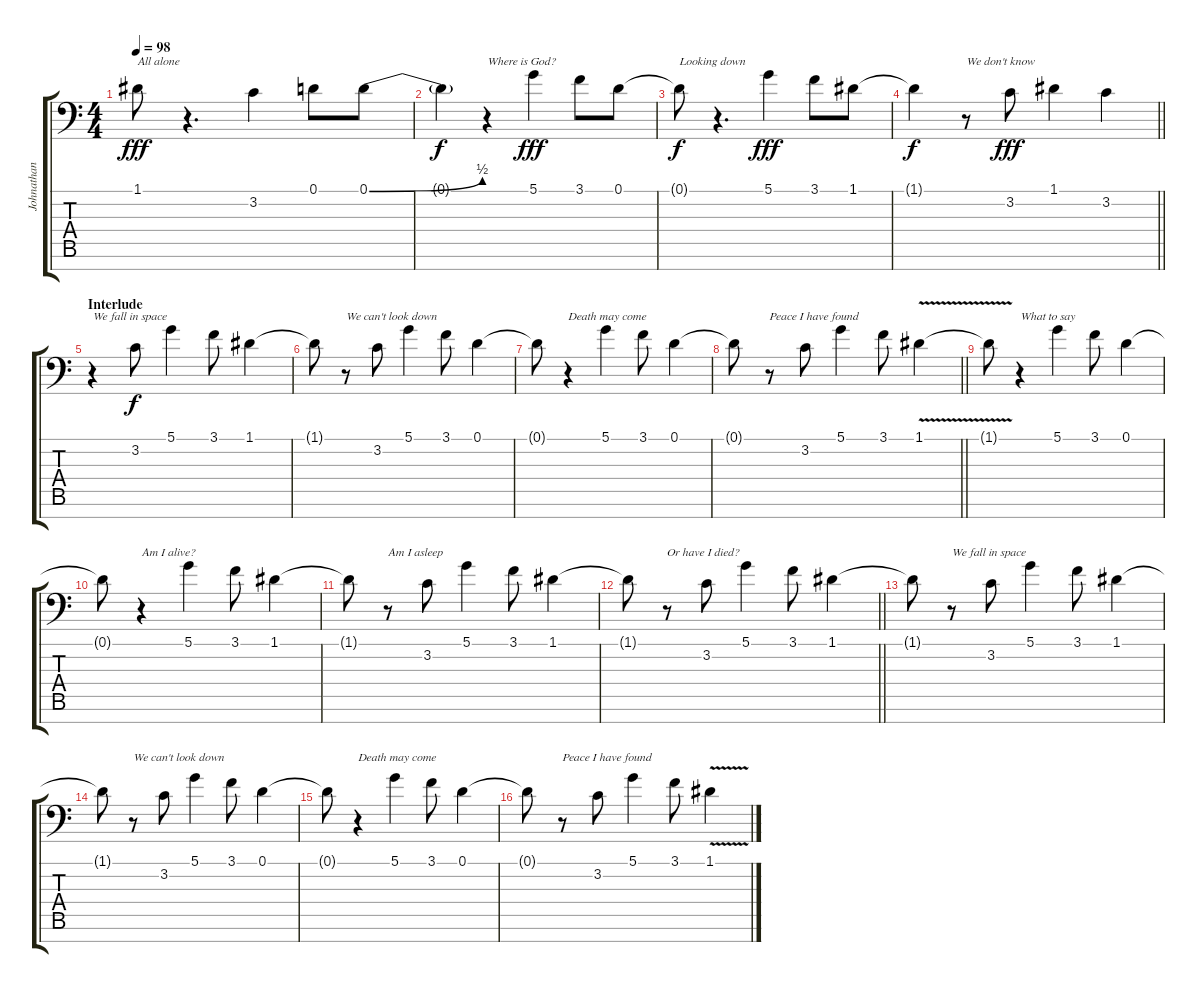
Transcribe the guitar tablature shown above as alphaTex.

\track ("Johnathan Davis - Vocals" "Johnathan ") {instrument electricpiano2}
\staff {score tabs}
\tuning (D4 A3 F3 C3 G2 D2 A1) {hide}
\ts (4 4)
\tempo 98
\clef f4
\ks c
1.1{t}.8{txt "All alone " dy fff} r.4{d} 3.2.4 0.1.8 0.1{be (bend 0 0 60 2)}.8 |
0.1{t}.4{dy f} r.4{txt "Where is God? "} 5.1.4{dy fff} 3.1.8 0.1.8 |
0.1{t}.8{txt "Looking down " dy f} r.4{d} 5.1.4{dy fff} 3.1.8 1.1.8 |
\barLineRight lightlight
1.1{t}.4{dy f} r.8{txt "We don't know "} 3.2.8{dy fff} 1.1.4 3.2.4 |
\section ("" "Interlude")
r.4{txt "We fall in space " instrument electricpiano2} 3.2.8{dy f} 5.1.4 3.1.8 1.1.4 |
1.1{t}.8 r.8{txt "We can't look down "} 3.2.8 5.1.4 3.1.8 0.1.4 |
0.1{t}.8 r.4{txt "Death may come "} 5.1.4 3.1.8 0.1.4 |
\barLineRight lightlight
0.1{t}.8 r.8{txt "Peace I have found "} 3.2.8 5.1.4 3.1.8 1.1{v}.4 |
1.1{t}.8 r.4{txt "What to say "} 5.1.4 3.1.8 0.1.4 |
0.1{t}.8 r.4{txt "Am I alive? "} 5.1.4 3.1.8 1.1.4 |
1.1{t}.8 r.8{txt "Am I asleep "} 3.2.8 5.1.4 3.1.8 1.1.4 |
\barLineRight lightlight
1.1{t}.8 r.8{txt "Or have I died? "} 3.2.8 5.1.4 3.1.8 1.1.4 |
1.1{t}.8 r.8{txt "We fall in space "} 3.2.8 5.1.4 3.1.8 1.1.4 |
1.1{t}.8 r.8{txt "We can't look down "} 3.2.8 5.1.4 3.1.8 0.1.4 |
0.1{t}.8 r.4{txt "Death may come "} 5.1.4 3.1.8 0.1.4 |
0.1{t}.8 r.8{txt "Peace I have found "} 3.2.8 5.1.4 3.1.8 1.1{v}.4
